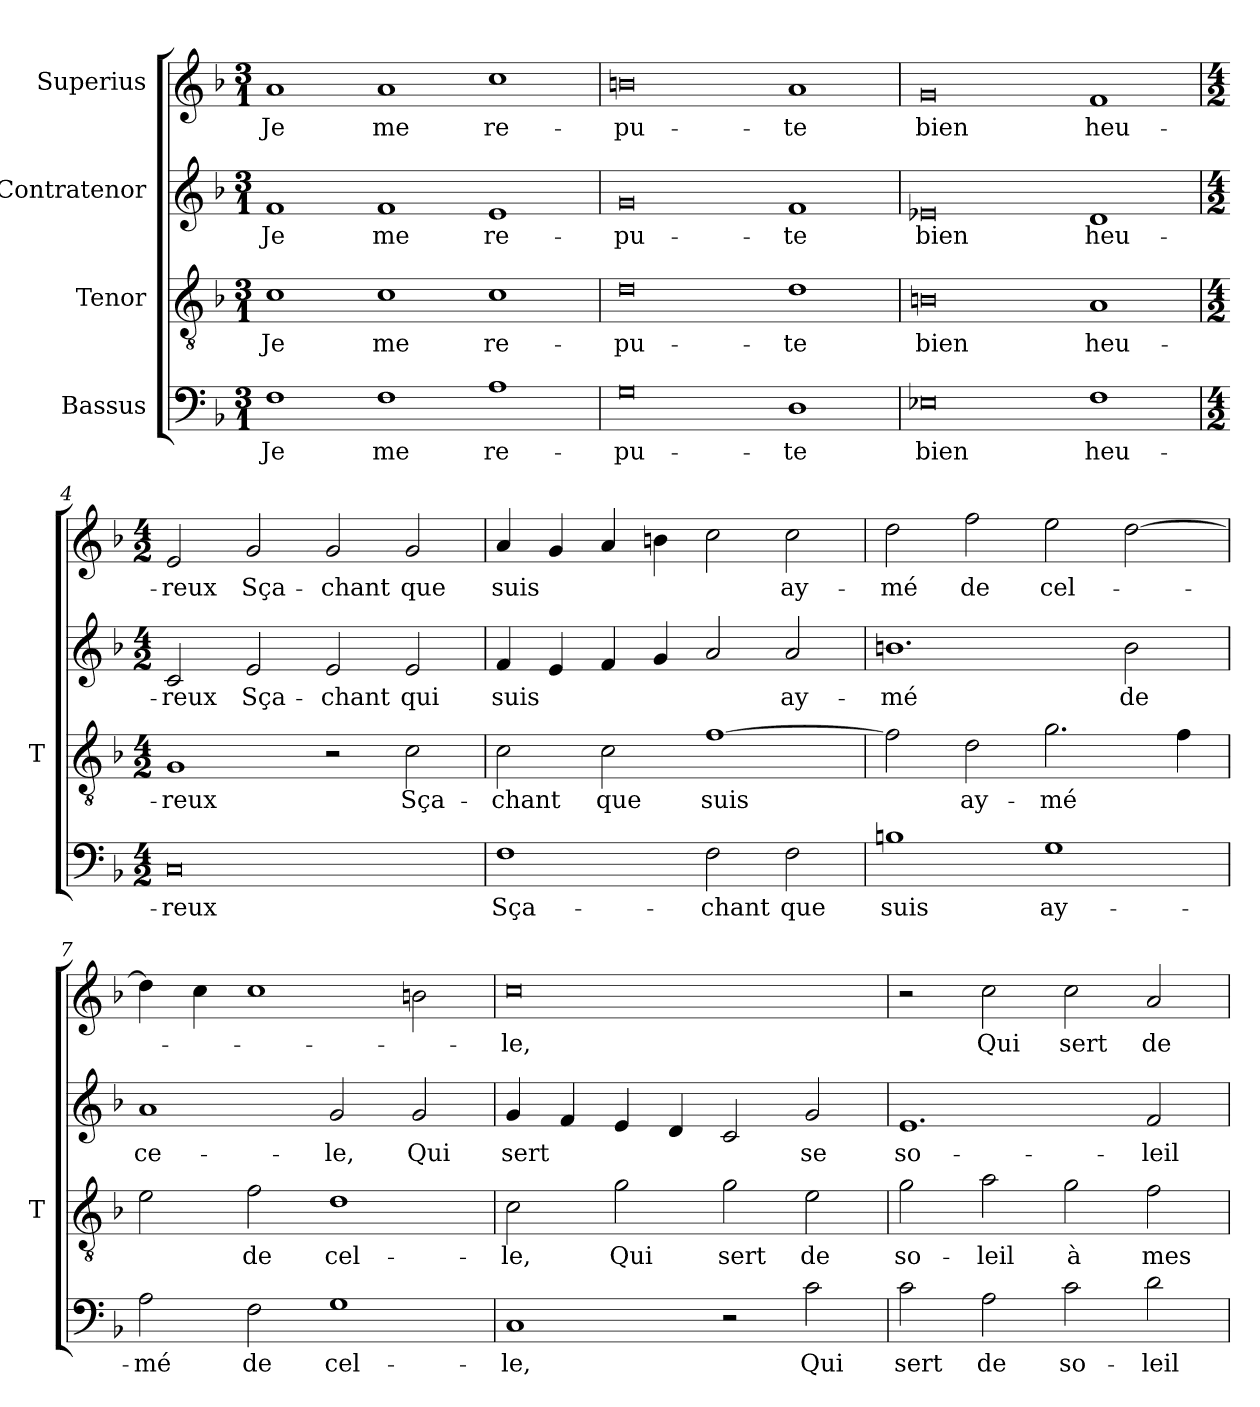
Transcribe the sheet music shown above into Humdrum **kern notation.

**kern	**text	**kern	**text	**kern	**text	**kern	**text
*part4	*part4	*part3	*part3	*part2	*part2	*part1	*part1
*staff4	*staff4	*staff3	*staff3	*staff2	*staff2	*staff1	*staff1
*I"Bassus	*	*I"Tenor	*	*I"Contratenor	*	*I"Superius	*
*	*	*I'T	*	*	*	*	*
*clefF4	*	*clefGv2	*	*clefG2	*	*clefG2	*
*k[b-]	*	*k[b-]	*	*k[b-]	*	*k[b-]	*
*M3/1	*	*M3/1	*	*M3/1	*	*M3/1	*
=1	=1	=1	=1	=1	=1	=1	=1
1F	-Je	1c	-Je	1f	-Je	1a	-Je
1F	-me	1c	-me	1f	-me	1a	-me
1A	re-	1c	re-	1e	re-	1cc	re-
=2	=2	=2	=2	=2	=2	=2	=2
0G	pu-	0d	pu-	0g	pu-	0b	pu-
1D	-te	1d	-te	1f	-te	1a	-te
=3	=3	=3	=3	=3	=3	=3	=3
0E-X	-bien	0Bn	-bien	0e-X	-bien	0g	-bien
1F	heu-	1A	heu-	1d	heu-	1f	heu-
=4	=4	=4	=4	=4	=4	=4	=4
*M4/2	*	*M4/2	*	*M4/2	*	*M4/2	*
0C	-reux	1G	-reux	2c	-reux	2e	-reux
.	.	.	.	2e	Sça-	2g	Sça-
.	.	2r	.	2e	-chant	2g	-chant
.	.	2c	Sça-	2e	-qui	2g	-que
=5	=5	=5	=5	=5	=5	=5	=5
1F	Sça-	2c	-chant	4f	-suis	4a	-suis
.	.	.	.	4e	.	4g	.
.	.	2c	-que	4f	.	4a	.
.	.	.	.	4g	.	4b	.
2F	-chant	[1f	-suis	2a	.	2cc	.
2F	-que	.	.	2a	ay-	2cc	ay-
=6	=6	=6	=6	=6	=6	=6	=6
1B	-suis	2f]	.	1.b	-mé	2dd	-mé
.	.	2d	ay-	.	.	2ff	-de
1G	ay-	2.g	-mé	.	.	2ee	cel-
.	.	.	.	2b	-de	[2dd	.
.	.	4f	.	.	.	.	.
=7	=7	=7	=7	=7	=7	=7	=7
2A	-mé	2e	.	1a	ce-	4dd]	.
.	.	.	.	.	.	4cc	.
2F	-de	2f	-de	.	.	1cc	.
1G	cel-	1d	cel-	2g	-le,	.	.
.	.	.	.	2g	-Qui	2bn	.
=8	=8	=8	=8	=8	=8	=8	=8
1C	-le,	2c	-le,	4g	-sert	0cc	-le,
.	.	.	.	4f	.	.	.
.	.	2g	-Qui	4e	.	.	.
.	.	.	.	4d	.	.	.
2r	.	2g	-sert	2c	.	.	.
2c	-Qui	2e	-de	2g	-se	.	.
=9	=9	=9	=9	=9	=9	=9	=9
2c	-sert	2g	so-	1.e	so-	2r	.
2A	-de	2a	-leil	.	.	2cc	-Qui
2c	so-	2g	-à	.	.	2cc	-sert
2d	-leil	2f	-mes	2f	-leil	2a	-de
=	=	=	=	=	=	=	=
*-	*-	*-	*-	*-	*-	*-	*-
